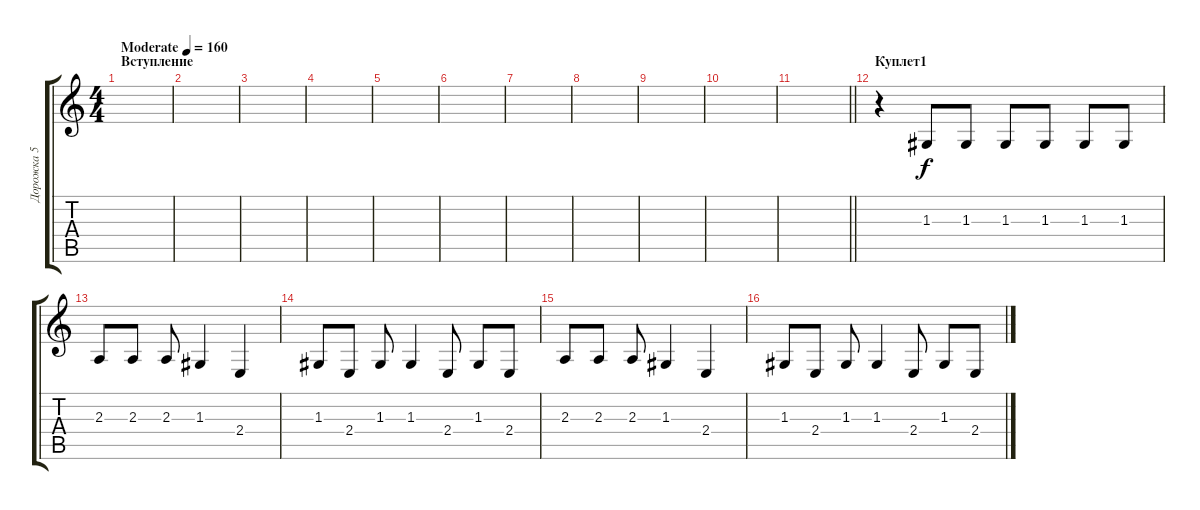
\track ("Дорожка 5" "Дорожка 5") {instrument lead2sawtooth}
\staff {score tabs}
\tuning (E4 B3 G3 D3 A2 E2) {hide}
\ts (4 4)
\section ("" "Вступление")
\tempo (160 "Moderate")
\clef g2
\ks c
|
|
|
|
|
|
|
|
|
|
\barLineRight lightlight
|
\section ("" "Куплет1")
r.4 1.3.8 1.3.8 1.3.8 1.3.8 1.3.8 1.3.8 |
2.3.8 2.3.8 2.3.8 1.3.4 2.4.4 |
1.3.8 2.4.8 1.3.8 1.3.4 2.4.8 1.3.8 2.4.8 |
2.3.8 2.3.8 2.3.8 1.3.4 2.4.4 |
1.3.8 2.4.8 1.3.8 1.3.4 2.4.8 1.3.8 2.4.8
